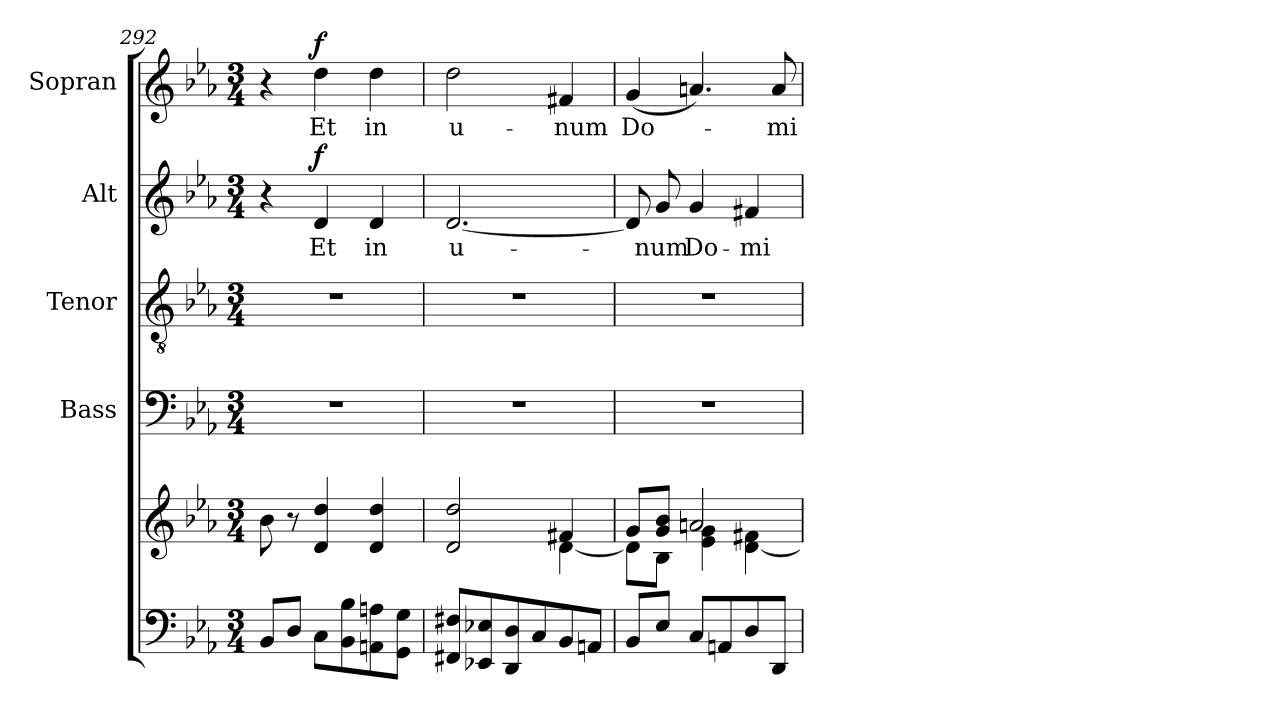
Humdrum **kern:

**kern	**kern	**kern	**kern	**kern	**text	**dynam	**kern	**text	**dynam
*part5	*part5	*part4	*part3	*part2	*part2	*part2	*part1	*part1	*part1
*staff6	*staff5	*staff4	*staff3	*staff2	*staff2	*staff2	*staff1	*staff1	*staff1
*	*	*I"Bass	*I"Tenor	*I"Alt	*	*	*I"Sopran	*	*
*	*	*I'B.	*I'T.	*I'A.	*	*	*I'S.	*	*
!!LO:PB:g=z
*clefF4	*clefG2	*clefF4	*clefGv2	*clefG2	*	*	*clefG2	*	*
*k[b-e-a-]	*k[b-e-a-]	*k[b-e-a-]	*k[b-e-a-]	*k[b-e-a-]	*	*	*k[b-e-a-]	*	*
*E-:	*E-:	*E-:	*E-:	*E-:	*	*	*E-:	*	*
*M3/4	*M3/4	*M3/4	*M3/4	*M3/4	*	*	*M3/4	*	*
=292	=292	=292	=292	=292	=292	=292	=292	=292	=292
8BB-/L	8b-\	2.r	2.r	4r	.	.	4r	.	.
8D/J	8r	.	.	.	.	.	.	.	.
!	!	!	!	!	!LO:LY:b	!LO:DY:a	!	!LO:LY:b	!LO:DY:a
8C\L	4d/ 4dd/	.	.	4d/	Et	f	4dd\	Et	f
8BB-\ 8B-\	.	.	.	.	.	.	.	.	.
!	!	!	!	!	!LO:LY:b	!	!	!LO:LY:b	!
8AAn\ 8An\	4d/ 4dd/	.	.	4d/	in	.	4dd\	in	.
8GG\ 8G\J	.	.	.	.	.	.	.	.	.
=293	=293	=293	=293	=293	=293	=293	=293	=293	=293
*	*^	*	*	*	*	*	*	*	*
!	!	!	!	!	!	!LO:LY:b	!	!	!LO:LY:b	!
8FF#X/ 8F#X/L	2d/ 2dd/	2ryy	2.r	2.r	[2.d/	u-	.	2dd\	u-	.
8EE-X/ 8E-X/	.	.	.	.	.	.	.	.	.	.
8DD/ 8D/	.	.	.	.	.	.	.	.	.	.
8C/	.	.	.	.	.	.	.	.	.	.
!	!	!	!	!	!	!	!	!	!LO:LY:b	!
8BB-/	4f#X/	[<4d\	.	.	.	.	.	4f#X/	-num	.
8AAn/J	.	.	.	.	.	.	.	.	.	.
=294	=294	=294	=294	=294	=294	=294	=294	=294	=294	=294
!	!	!	!	!	!	!	!	!	!LO:LY:b	!
8BB-/L	8g/L	8d\L]	2.r	2.r	8d/]	.	.	(<4g/	Do-	.
!	!	!	!	!	!	!LO:LY:b	!	!	!	!
8E-/J	8g/ 8b-/J	8B-\J	.	.	8g/	-num	.	.	.	.
!	!	!	!	!	!	!LO:LY:b	!	!	!	!
8C/L	2an/	4e-\ 4g\	.	.	4g/	Do-	.	4.an/)	.	.
8AAn/	.	.	.	.	.	.	.	.	.	.
!	!	!	!	!	!	!LO:LY:b	!	!	!	!
8D/	.	[<4d\ 4f#X\	.	.	4f#X/	-mi-	.	.	.	.
!	!	!	!	!	!	!	!	!	!LO:LY:b	!
8DD/J	.	.	.	.	.	.	.	8a/	-mi-	.
*	*v	*v	*	*	*	*	*	*	*	*
=	=	=	=	=	=	=	=	=	=
*-	*-	*-	*-	*-	*-	*-	*-	*-	*-
